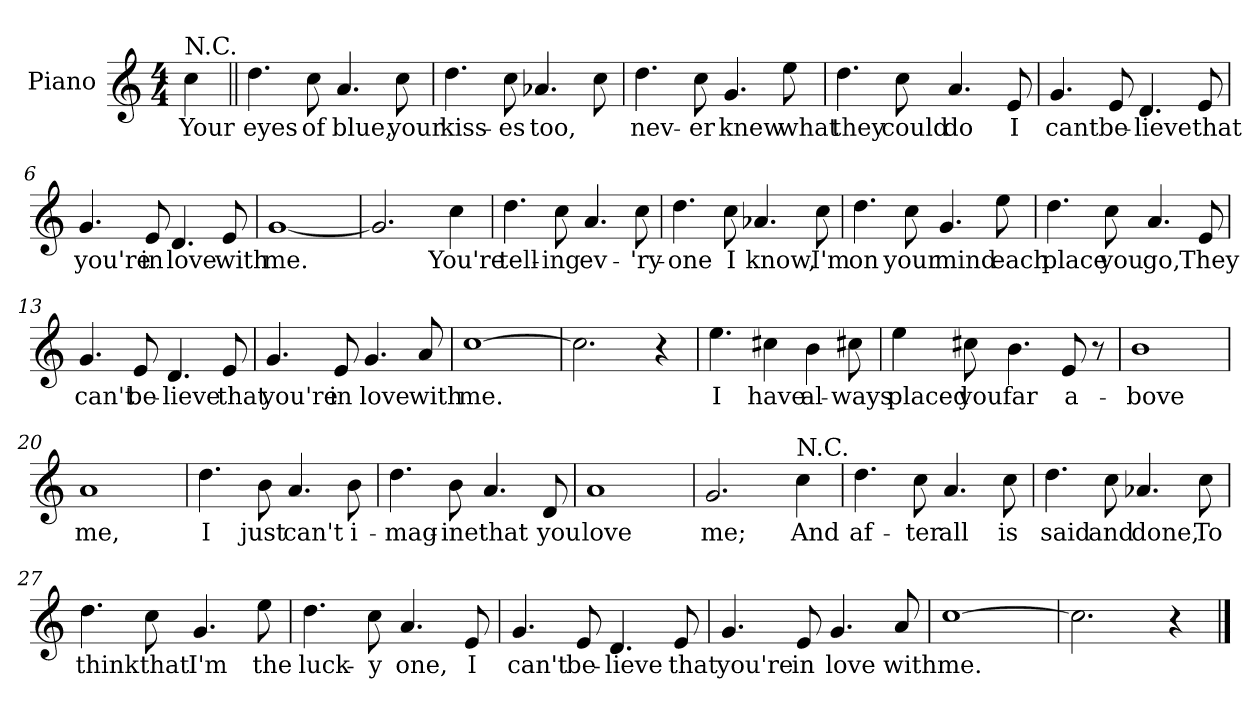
**kern	**text
*part1	*part1
*staff1	*staff1
*I"Piano	*
*I'Pno	*
*clefG2	*
*k[]	*
*C:	*
*M4/4	*
=	=
!LO:TX:a:t=N.C.	!
!	!LO:LY:b
4cc\	Your
=1||	=1||
!	!LO:LY:b
4.dd\	eyes
!	!LO:LY:b
8cc\	of
!	!LO:LY:b
4.a/	blue,
!	!LO:LY:b
8cc\	your
=2	=2
!	!LO:LY:b
4.dd\	kiss-
!	!LO:LY:b
8cc\	-es
!	!LO:LY:b
4.a-X/	too,
8cc\	.
=3	=3
!	!LO:LY:b
4.dd\	nev-
!	!LO:LY:b
8cc\	-er
!	!LO:LY:b
4.g/	knew
!	!LO:LY:b
8ee\	what
!!LO:LB:g=z
=4	=4
!	!LO:LY:b
4.dd\	they
!	!LO:LY:b
8cc\	could
!	!LO:LY:b
4.a/	do
!	!LO:LY:b
8e/	I
=5	=5
!	!LO:LY:b
4.g/	cant
!	!LO:LY:b
8e/	be-
!	!LO:LY:b
4.d/	-lieve
!	!LO:LY:b
8e/	that
=6	=6
!	!LO:LY:b
4.g/	you're
!	!LO:LY:b
8e/	in
!	!LO:LY:b
4.d/	love
!	!LO:LY:b
8e/	with
=7	=7
!	!LO:LY:b
[1g	me.
=8	=8
2.g/]	.
!	!LO:LY:b
4cc\	You're
!!LO:LB:g=z
=9	=9
!	!LO:LY:b
4.dd\	tell-
!	!LO:LY:b
8cc\	-ing
!	!LO:LY:b
4.a/	ev-
!	!LO:LY:b
8cc\	-'ry-
=10	=10
!	!LO:LY:b
4.dd\	-one
!	!LO:LY:b
8cc\	I
!	!LO:LY:b
4.a-X/	know,
!	!LO:LY:b
8cc\	I'm
=11	=11
!	!LO:LY:b
4.dd\	on
!	!LO:LY:b
8cc\	your
!	!LO:LY:b
4.g/	mind
!	!LO:LY:b
8ee\	each
=12	=12
!	!LO:LY:b
4.dd\	place
!	!LO:LY:b
8cc\	you
!	!LO:LY:b
4.a/	go,
!	!LO:LY:b
8e/	They
!!LO:LB:g=z
=13	=13
!	!LO:LY:b
4.g/	can't
!	!LO:LY:b
8e/	be-
!	!LO:LY:b
4.d/	-lieve
!	!LO:LY:b
8e/	that
=14	=14
!	!LO:LY:b
4.g/	you're
!	!LO:LY:b
8e/	in
!	!LO:LY:b
4.g/	love
!	!LO:LY:b
8a/	with
=15	=15
!	!LO:LY:b
[1cc	me.
=16	=16
2.cc\]	.
4r	.
!!LO:LB:g=z
=17	=17
!	!LO:LY:b
4.ee\	I
!	!LO:LY:b
4cc#X\	have
!	!LO:LY:b
4b\	al-
!	!LO:LY:b
8cc#X\	-ways
=18	=18
!	!LO:LY:b
4ee\	placed
!	!LO:LY:b
8cc#X\	you
!	!LO:LY:b
4.b\	far
!	!LO:LY:b
8e/	a-
8r	.
=19	=19
!	!LO:LY:b
1b	-bove
=20	=20
!	!LO:LY:b
1a	me,
!!LO:LB:g=z
=21	=21
!	!LO:LY:b
4.dd\	I
!	!LO:LY:b
8b\	just
!	!LO:LY:b
4.a/	can't
!	!LO:LY:b
8b\	i-
=22	=22
!	!LO:LY:b
4.dd\	-mag-
!	!LO:LY:b
8b\	-ine
!	!LO:LY:b
4.a/	that
!	!LO:LY:b
8d/	you
=23	=23
!	!LO:LY:b
1a	love
=24	=24
!	!LO:LY:b
2.g/	me;
!LO:TX:a:t=N.C.	!
!	!LO:LY:b
4cc\	And
!!LO:LB:g=z
=25	=25
!	!LO:LY:b
4.dd\	af-
!	!LO:LY:b
8cc\	-ter
!	!LO:LY:b
4.a/	all
!	!LO:LY:b
8cc\	is
=26	=26
!	!LO:LY:b
4.dd\	said
!	!LO:LY:b
8cc\	and
!	!LO:LY:b
4.a-X/	done,
!	!LO:LY:b
8cc\	To
=27	=27
!	!LO:LY:b
4.dd\	think
!	!LO:LY:b
8cc\	that
!	!LO:LY:b
4.g/	I'm
!	!LO:LY:b
8ee\	the
=28	=28
!	!LO:LY:b
4.dd\	luck-
!	!LO:LY:b
8cc\	-y
!	!LO:LY:b
4.a/	one,
!	!LO:LY:b
8e/	I
!!LO:LB:g=z
=29	=29
!	!LO:LY:b
4.g/	can't
!	!LO:LY:b
8e/	be-
!	!LO:LY:b
4.d/	-lieve
!	!LO:LY:b
8e/	that
=30	=30
!	!LO:LY:b
4.g/	you're
!	!LO:LY:b
8e/	in
!	!LO:LY:b
4.g/	love
!	!LO:LY:b
8a/	with
=31	=31
!	!LO:LY:b
[1cc	me.
=32	=32
2.cc\]	.
4r	.
==	==
*-	*-
